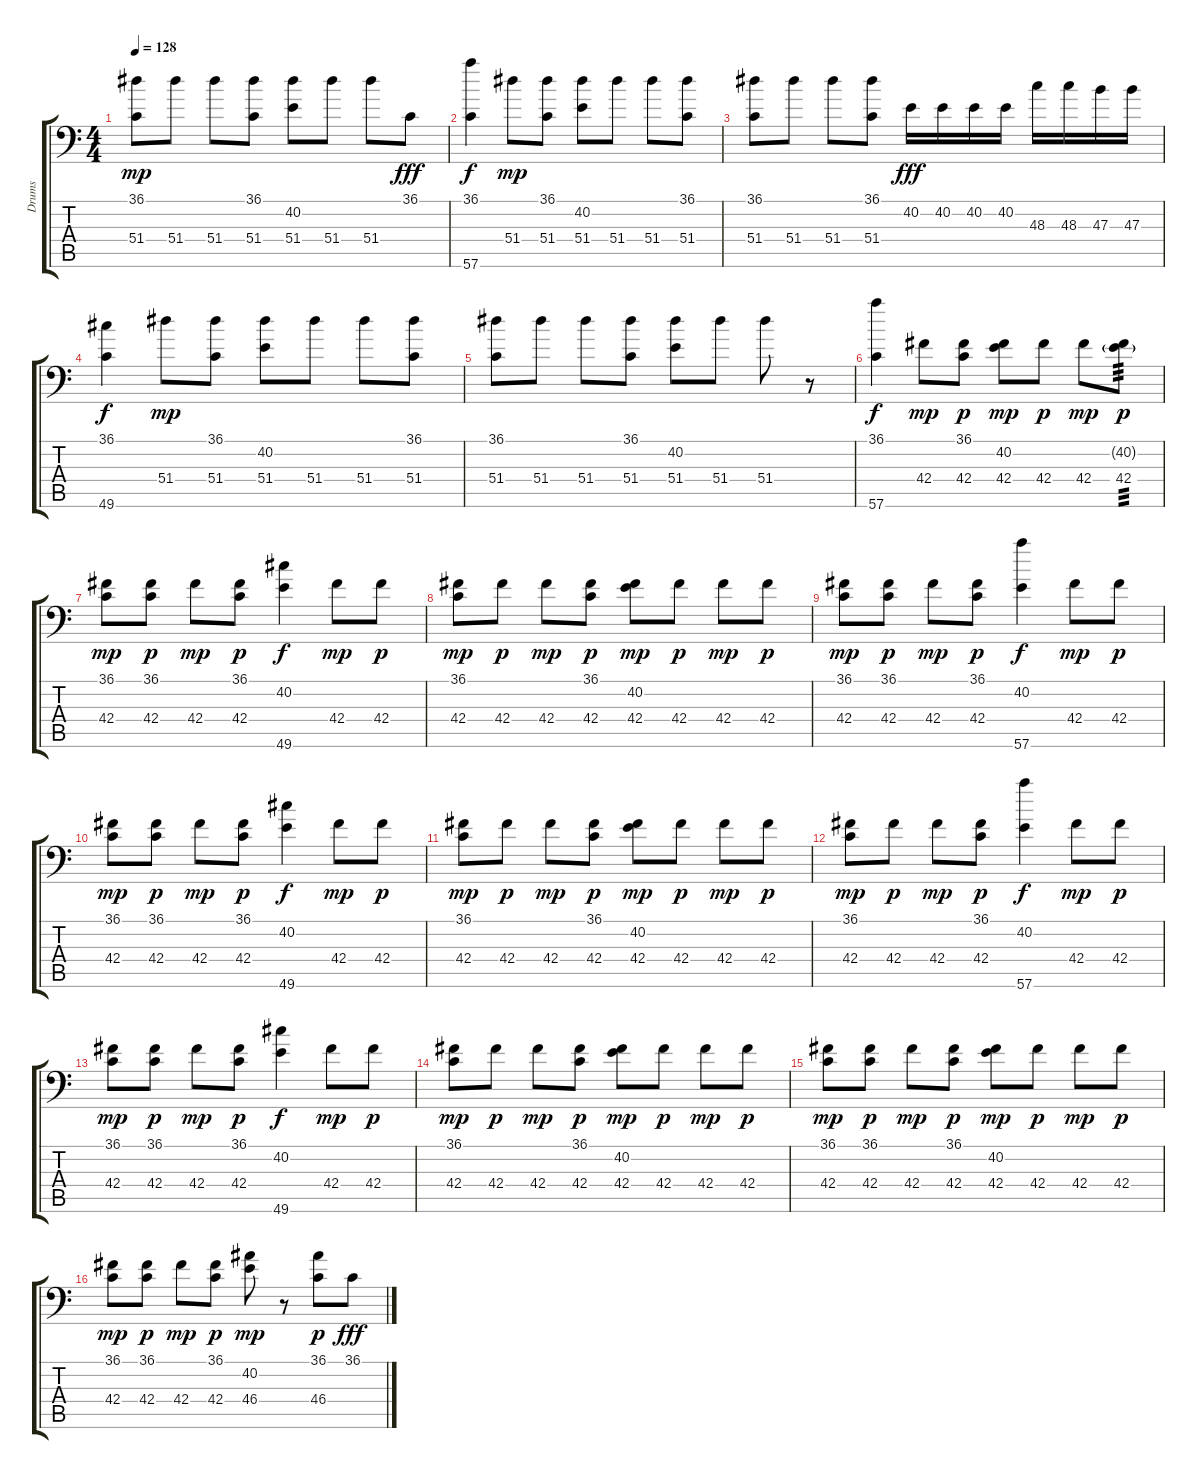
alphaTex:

\track ("Drums" "Drums") {instrument acousticgrandpiano}
\staff {score tabs}
\tuning (C-1 C-1 C-1 C-1 C-1 C-1) {hide}
\ts (4 4)
\tempo 128
\clef f4
\ks c
(36.1 51.4).8{dy mp} 51.4.8 51.4.8 (36.1 51.4).8 (40.2 51.4).8 51.4.8 51.4.8 36.1.8{dy fff} |
(36.1 57.6).4{dy f} 51.4.8{dy mp} (36.1 51.4).8 (40.2 51.4).8 51.4.8 51.4.8 (36.1 51.4).8 |
(36.1 51.4).8 51.4.8 51.4.8 (36.1 51.4).8 40.2.16{dy fff} 40.2.16 40.2.16 40.2.16 48.3.16 48.3.16 47.3.16 47.3.16 |
(36.1 49.6).4{dy f} 51.4.8{dy mp} (36.1 51.4).8 (40.2 51.4).8 51.4.8 51.4.8 (36.1 51.4).8 |
(36.1 51.4).8 51.4.8 51.4.8 (36.1 51.4).8 (40.2 51.4).8 51.4.8 51.4.8 r.8 |
(36.1 57.6).4{dy f} 42.4.8{dy mp} (36.1 42.4).8{dy p} (40.2 42.4).8{dy mp} 42.4.8{dy p} 42.4.8{dy mp} (40.2{g} 42.4).8{tp 3 dy p} |
(36.1 42.4).8{dy mp} (36.1 42.4).8{dy p} 42.4.8{dy mp} (36.1 42.4).8{dy p} (40.2 49.6).4{dy f} 42.4.8{dy mp} 42.4.8{dy p} |
(36.1 42.4).8{dy mp} 42.4.8{dy p} 42.4.8{dy mp} (36.1 42.4).8{dy p} (40.2 42.4).8{dy mp} 42.4.8{dy p} 42.4.8{dy mp} 42.4.8{dy p} |
(36.1 42.4).8{dy mp} (36.1 42.4).8{dy p} 42.4.8{dy mp} (36.1 42.4).8{dy p} (40.2 57.6).4{dy f} 42.4.8{dy mp} 42.4.8{dy p} |
(36.1 42.4).8{dy mp} (36.1 42.4).8{dy p} 42.4.8{dy mp} (36.1 42.4).8{dy p} (40.2 49.6).4{dy f} 42.4.8{dy mp} 42.4.8{dy p} |
(36.1 42.4).8{dy mp} 42.4.8{dy p} 42.4.8{dy mp} (36.1 42.4).8{dy p} (40.2 42.4).8{dy mp} 42.4.8{dy p} 42.4.8{dy mp} 42.4.8{dy p} |
(36.1 42.4).8{dy mp} 42.4.8{dy p} 42.4.8{dy mp} (36.1 42.4).8{dy p} (40.2 57.6).4{dy f} 42.4.8{dy mp} 42.4.8{dy p} |
(36.1 42.4).8{dy mp} (36.1 42.4).8{dy p} 42.4.8{dy mp} (36.1 42.4).8{dy p} (40.2 49.6).4{dy f} 42.4.8{dy mp} 42.4.8{dy p} |
(36.1 42.4).8{dy mp} 42.4.8{dy p} 42.4.8{dy mp} (36.1 42.4).8{dy p} (40.2 42.4).8{dy mp} 42.4.8{dy p} 42.4.8{dy mp} 42.4.8{dy p} |
(36.1 42.4).8{dy mp} (36.1 42.4).8{dy p} 42.4.8{dy mp} (36.1 42.4).8{dy p} (40.2 42.4).8{dy mp} 42.4.8{dy p} 42.4.8{dy mp} 42.4.8{dy p} |
(36.1 42.4).8{dy mp} (36.1 42.4).8{dy p} 42.4.8{dy mp} (36.1 42.4).8{dy p} (40.2 46.4).8{dy mp} r.8 (36.1 46.4).8{dy p} 36.1.8{dy fff}
